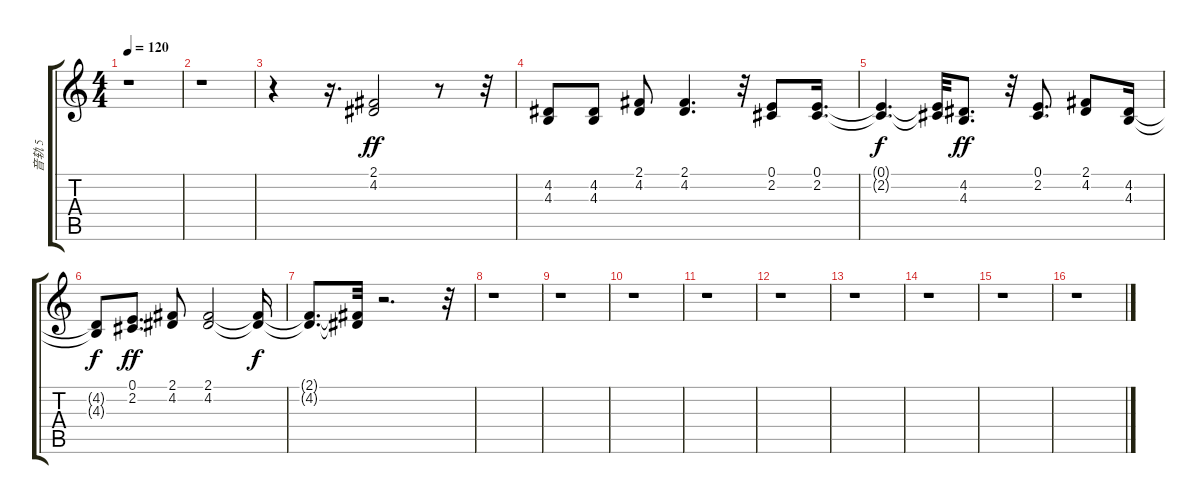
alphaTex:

\track ("音轨 5" "音轨 5") {instrument flute}
\staff {score tabs}
\tuning (E4 B3 G3 D3 A2 E2) {hide}
\ts (4 4)
\tempo 120
\clef g2
\ks c
r.1{dy ff} |
r.1 |
r.4 r.16{d} (2.1 4.2).2{volume 12} r.8 r.32 |
(4.2 4.3).8 (4.2 4.3).8 (2.1 4.2).8 (2.1 4.2).4{d} r.32 (0.1 2.2).8 (0.1 2.2).16{d} |
(0.1{t} 2.2{t}).4{d dy f} (0.1{t} 2.2{t}).32 (4.2 4.3).8{d dy ff} r.32 (0.1 2.2).8{d} (2.1 4.2).8 (4.2 4.3).16 |
(4.2{t} 4.3{t}).8{dy f} (0.1 2.2).8{d dy ff} (2.1 4.2).8 (2.1 4.2).2 (2.1{t} 4.2{t}).16{dy f} |
(2.1{t} 4.2{t}).8{d} (2.1{t} 4.2{t}).32 r.2{d} r.32 |
r.1 |
r.1 |
r.1 |
r.1 |
r.1 |
r.1 |
r.1 |
r.1 |
r.1
